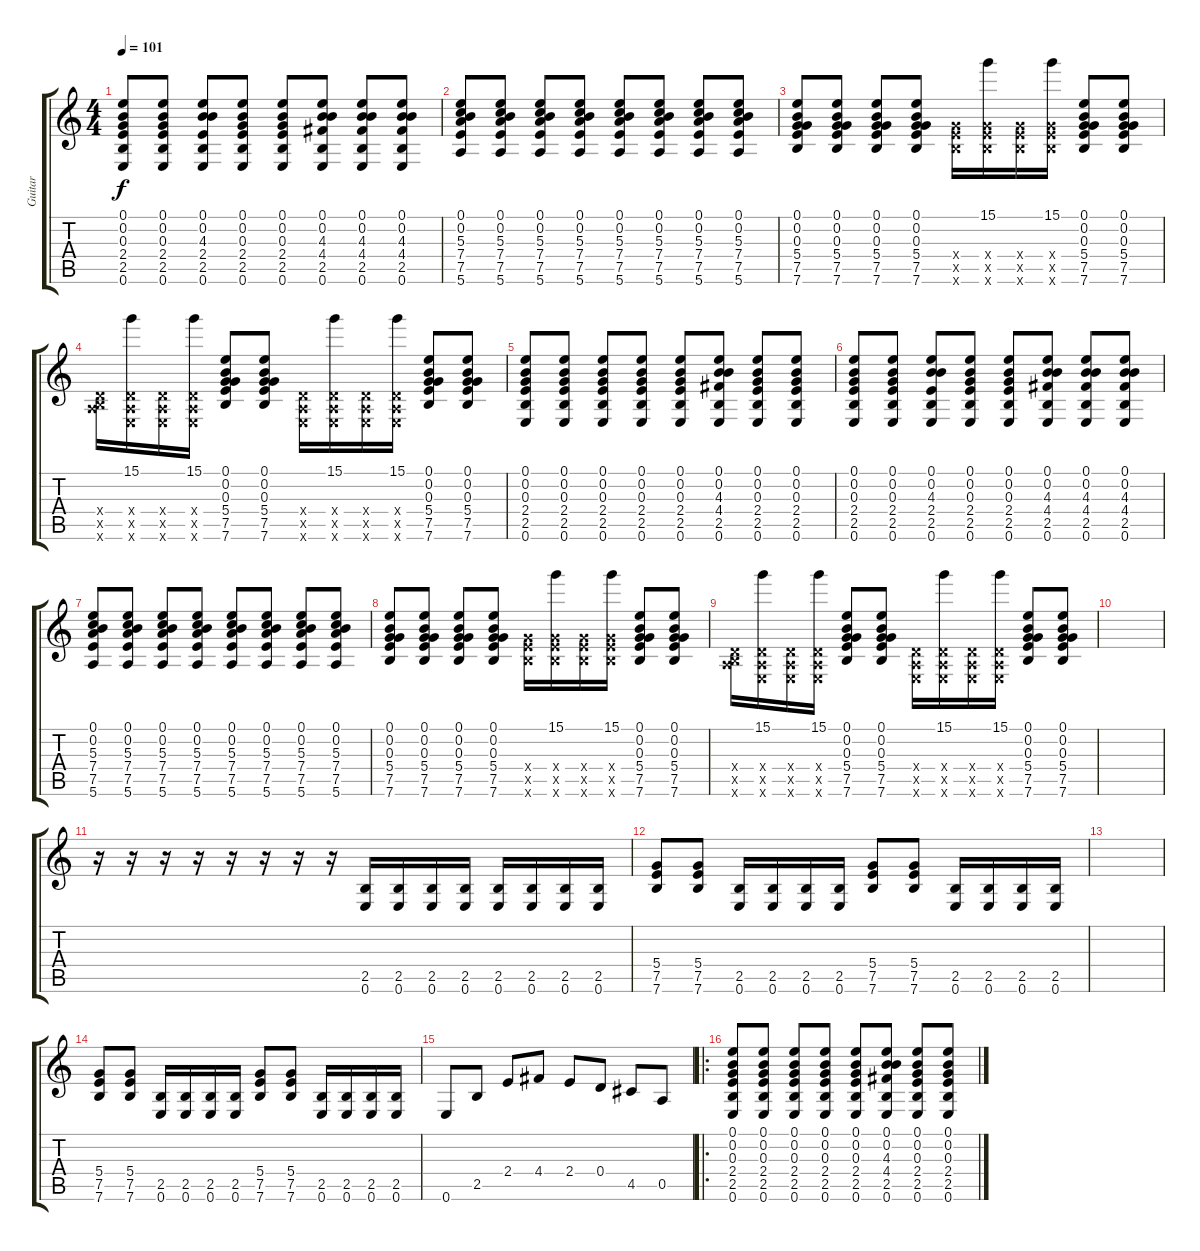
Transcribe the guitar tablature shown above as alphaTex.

\track ("Guitar" "Guitar") {instrument electricguitarjazz}
\staff {score tabs}
\tuning (E4 B3 G3 D3 A2 E2) {hide}
\ts (4 4)
\tempo 101
\clef g2
\ks c
(0.1 0.2 0.3 2.4 2.5 0.6).8{dy f instrument overdrivenguitar} (0.1 0.2 0.3 2.4 2.5 0.6).8 (0.1 0.2 4.3 2.4 2.5 0.6).8 (0.1 0.2 0.3 2.4 2.5 0.6).8 (0.1 0.2 0.3 2.4 2.5 0.6).8 (0.1 0.2 4.3 4.4 2.5 0.6).8 (0.1 0.2 4.3 4.4 2.5 0.6).8 (0.1 0.2 4.3 4.4 2.5 0.6).8 |
(0.1 0.2 5.3 7.4 7.5 5.6).8{instrument overdrivenguitar} (0.1 0.2 5.3 7.4 7.5 5.6).8 (0.1 0.2 5.3 7.4 7.5 5.6).8 (0.1 0.2 5.3 7.4 7.5 5.6).8 (0.1 0.2 5.3 7.4 7.5 5.6).8 (0.1 0.2 5.3 7.4 7.5 5.6).8 (0.1 0.2 5.3 7.4 7.5 5.6).8 (0.1 0.2 5.3 7.4 7.5 5.6).8 |
(0.1 0.2 0.3 5.4 7.5 7.6).8{instrument overdrivenguitar} (0.1 0.2 0.3 5.4 7.5 7.6).8 (0.1 0.2 0.3 5.4 7.5 7.6).8 (0.1 0.2 0.3 5.4 7.5 7.6).8 (5.4{x} 7.5{x} 7.6{x}).16 (15.1 5.4{x} 7.5{x} 7.6{x}).16 (5.4{x} 7.5{x} 7.6{x}).16 (15.1 5.4{x} 7.5{x} 7.6{x}).16 (0.1 0.2 0.3 5.4 7.5 7.6).8 (0.1 0.2 0.3 5.4 7.5 7.6).8 |
(0.4{x} 0.5{x} 7.6{x}).16{instrument overdrivenguitar} (15.1 0.4{x} 0.5{x} 0.6{x}).16 (0.4{x} 0.5{x} 0.6{x}).16 (15.1 0.4{x} 0.5{x} 0.6{x}).16 (0.1 0.2 0.3 5.4 7.5 7.6).8 (0.1 0.2 0.3 5.4 7.5 7.6).8 (0.4{x} 0.5{x} 0.6{x}).16 (15.1 0.4{x} 0.5{x} 0.6{x}).16 (0.4{x} 0.5{x} 0.6{x}).16 (15.1 0.4{x} 0.5{x} 0.6{x}).16 (0.1 0.2 0.3 5.4 7.5 7.6).8 (0.1 0.2 0.3 5.4 7.5 7.6).8 |
(0.1 0.2 0.3 2.4 2.5 0.6).8{instrument overdrivenguitar} (0.1 0.2 0.3 2.4 2.5 0.6).8 (0.1 0.2 0.3 2.4 2.5 0.6).8 (0.1 0.2 0.3 2.4 2.5 0.6).8 (0.1 0.2 0.3 2.4 2.5 0.6).8 (0.1 0.2 4.3 4.4 2.5 0.6).8 (0.1 0.2 0.3 2.4 2.5 0.6).8 (0.1 0.2 0.3 2.4 2.5 0.6).8 |
(0.1 0.2 0.3 2.4 2.5 0.6).8{instrument overdrivenguitar} (0.1 0.2 0.3 2.4 2.5 0.6).8 (0.1 0.2 4.3 2.4 2.5 0.6).8 (0.1 0.2 0.3 2.4 2.5 0.6).8 (0.1 0.2 0.3 2.4 2.5 0.6).8 (0.1 0.2 4.3 4.4 2.5 0.6).8 (0.1 0.2 4.3 4.4 2.5 0.6).8 (0.1 0.2 4.3 4.4 2.5 0.6).8 |
(0.1 0.2 5.3 7.4 7.5 5.6).8{instrument overdrivenguitar} (0.1 0.2 5.3 7.4 7.5 5.6).8 (0.1 0.2 5.3 7.4 7.5 5.6).8 (0.1 0.2 5.3 7.4 7.5 5.6).8 (0.1 0.2 5.3 7.4 7.5 5.6).8 (0.1 0.2 5.3 7.4 7.5 5.6).8 (0.1 0.2 5.3 7.4 7.5 5.6).8 (0.1 0.2 5.3 7.4 7.5 5.6).8 |
(0.1 0.2 0.3 5.4 7.5 7.6).8{instrument overdrivenguitar} (0.1 0.2 0.3 5.4 7.5 7.6).8 (0.1 0.2 0.3 5.4 7.5 7.6).8 (0.1 0.2 0.3 5.4 7.5 7.6).8 (5.4{x} 7.5{x} 7.6{x}).16 (15.1 5.4{x} 7.5{x} 7.6{x}).16 (5.4{x} 7.5{x} 7.6{x}).16 (15.1 5.4{x} 7.5{x} 7.6{x}).16 (0.1 0.2 0.3 5.4 7.5 7.6).8 (0.1 0.2 0.3 5.4 7.5 7.6).8 |
(0.4{x} 0.5{x} 7.6{x}).16{instrument overdrivenguitar} (15.1 0.4{x} 0.5{x} 0.6{x}).16 (0.4{x} 0.5{x} 0.6{x}).16 (15.1 0.4{x} 0.5{x} 0.6{x}).16 (0.1 0.2 0.3 5.4 7.5 7.6).8 (0.1 0.2 0.3 5.4 7.5 7.6).8 (0.4{x} 0.5{x} 0.6{x}).16 (15.1 0.4{x} 0.5{x} 0.6{x}).16 (0.4{x} 0.5{x} 0.6{x}).16 (15.1 0.4{x} 0.5{x} 0.6{x}).16 (0.1 0.2 0.3 5.4 7.5 7.6).8 (0.1 0.2 0.3 5.4 7.5 7.6).8 |
|
r.16 r.16 r.16 r.16 r.16 r.16 r.16 r.16 (2.5 0.6).16 (2.5 0.6).16 (2.5 0.6).16 (2.5 0.6).16 (2.5 0.6).16 (2.5 0.6).16 (2.5 0.6).16 (2.5 0.6).16 |
(5.4 7.5 7.6).8 (5.4 7.5 7.6).8 (2.5 0.6).16 (2.5 0.6).16 (2.5 0.6).16 (2.5 0.6).16 (5.4 7.5 7.6).8 (5.4 7.5 7.6).8 (2.5 0.6).16 (2.5 0.6).16 (2.5 0.6).16 (2.5 0.6).16 |
|
(5.4 7.5 7.6).8 (5.4 7.5 7.6).8 (2.5 0.6).16 (2.5 0.6).16 (2.5 0.6).16 (2.5 0.6).16 (5.4 7.5 7.6).8 (5.4 7.5 7.6).8 (2.5 0.6).16 (2.5 0.6).16 (2.5 0.6).16 (2.5 0.6).16 |
0.6.8{instrument electricguitarjazz} 2.5.8 2.4.8 4.4.8 2.4.8 0.4.8 4.5.8 0.5.8 |
\ro
(0.1 0.2 0.3 2.4 2.5 0.6).8{instrument overdrivenguitar} (0.1 0.2 0.3 2.4 2.5 0.6).8 (0.1 0.2 0.3 2.4 2.5 0.6).8 (0.1 0.2 0.3 2.4 2.5 0.6).8 (0.1 0.2 0.3 2.4 2.5 0.6).8 (0.1 0.2 4.3 4.4 2.5 0.6).8 (0.1 0.2 0.3 2.4 2.5 0.6).8 (0.1 0.2 0.3 2.4 2.5 0.6).8
